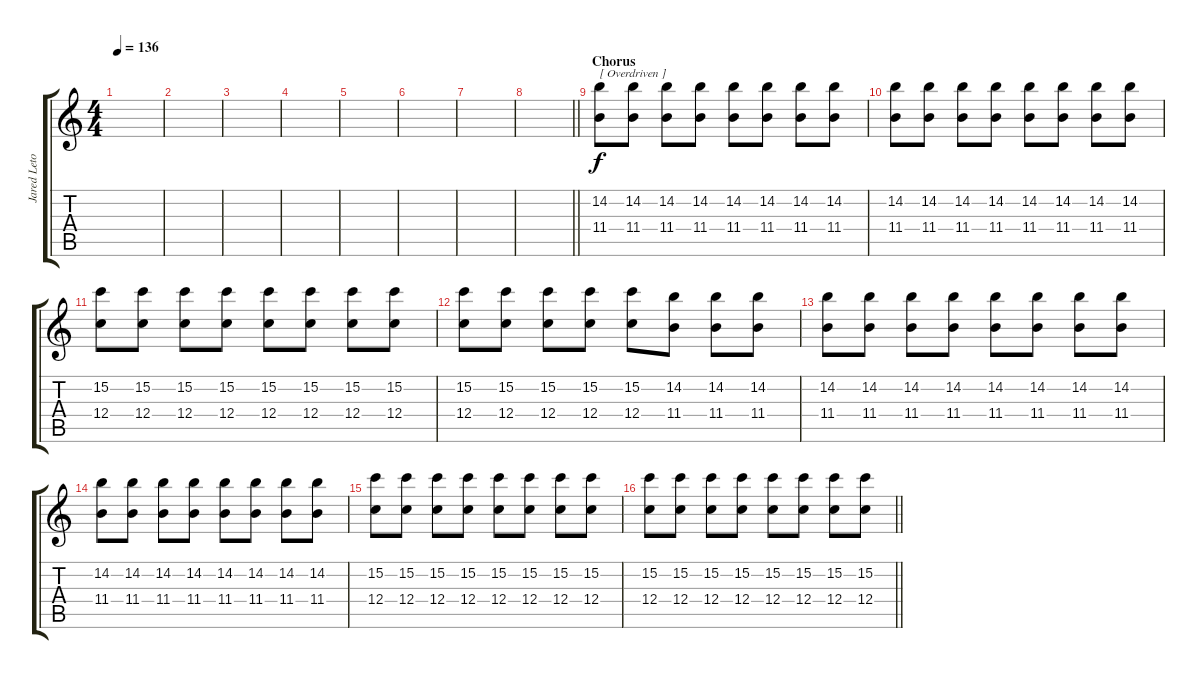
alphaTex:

\track ("Jared Leto [Guitar]" "Jared Leto") {instrument distortionguitar}
\staff {score tabs}
\tuning (D4 A3 F3 C3 G2 D2) {hide}
\ts (4 4)
\tempo 136
\clef g2
\ks c
|
|
|
|
|
|
|
\barLineRight lightlight
|
\section ("" "Chorus")
(14.2 11.4).8{txt "[ Overdriven ]" instrument overdrivenguitar} (14.2 11.4).8 (14.2 11.4).8 (14.2 11.4).8 (14.2 11.4).8 (14.2 11.4).8 (14.2 11.4).8 (14.2 11.4).8 |
(14.2 11.4).8 (14.2 11.4).8 (14.2 11.4).8 (14.2 11.4).8 (14.2 11.4).8 (14.2 11.4).8 (14.2 11.4).8 (14.2 11.4).8 |
(15.2 12.4).8 (15.2 12.4).8 (15.2 12.4).8 (15.2 12.4).8 (15.2 12.4).8 (15.2 12.4).8 (15.2 12.4).8 (15.2 12.4).8 |
(15.2 12.4).8 (15.2 12.4).8 (15.2 12.4).8 (15.2 12.4).8 (15.2 12.4).8 (14.2 11.4).8 (14.2 11.4).8 (14.2 11.4).8 |
(14.2 11.4).8 (14.2 11.4).8 (14.2 11.4).8 (14.2 11.4).8 (14.2 11.4).8 (14.2 11.4).8 (14.2 11.4).8 (14.2 11.4).8 |
(14.2 11.4).8 (14.2 11.4).8 (14.2 11.4).8 (14.2 11.4).8 (14.2 11.4).8 (14.2 11.4).8 (14.2 11.4).8 (14.2 11.4).8 |
(15.2 12.4).8 (15.2 12.4).8 (15.2 12.4).8 (15.2 12.4).8 (15.2 12.4).8 (15.2 12.4).8 (15.2 12.4).8 (15.2 12.4).8 |
\barLineRight lightlight
(15.2 12.4).8 (15.2 12.4).8 (15.2 12.4).8 (15.2 12.4).8 (15.2 12.4).8 (15.2 12.4).8 (15.2 12.4).8 (15.2 12.4).8
